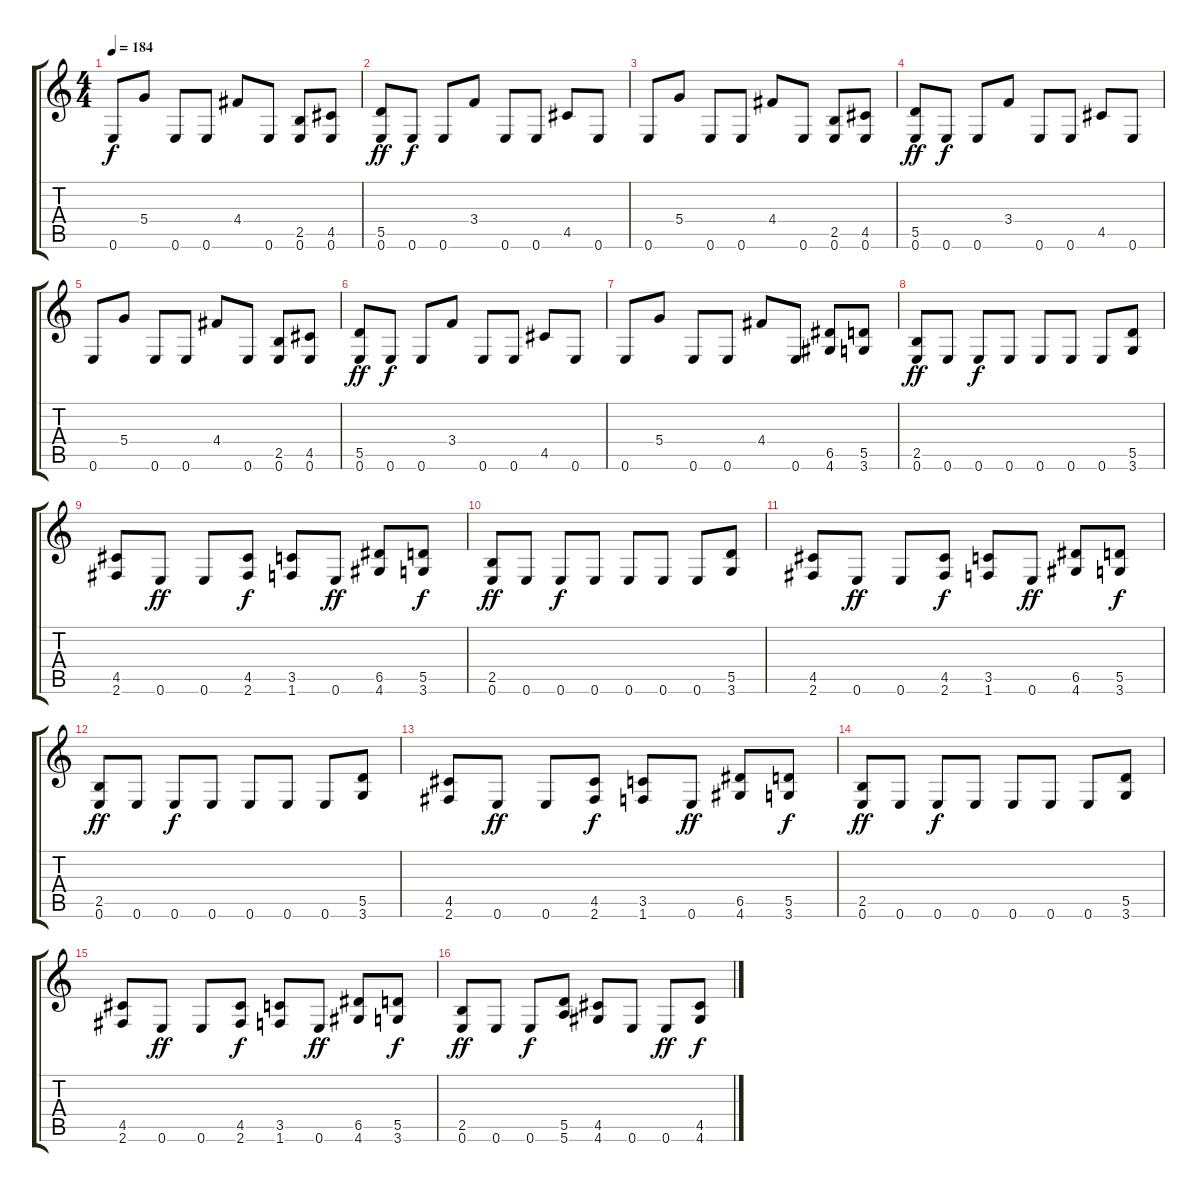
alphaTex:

\track "" {instrument distortionguitar}
\staff {score tabs}
\tuning (E4 B3 G3 D3 A2 E2) {hide}
\ts (4 4)
\tempo 184
\clef g2
\ks c
0.6.8{dy f} 5.4.8 0.6.8 0.6.8 4.4.8 0.6.8 (2.5 0.6).8 (4.5 0.6).8 |
(5.5 0.6).8{dy ff} 0.6.8{dy f} 0.6.8 3.4.8 0.6.8 0.6.8 4.5.8 0.6.8 |
0.6.8 5.4.8 0.6.8 0.6.8 4.4.8 0.6.8 (2.5 0.6).8 (4.5 0.6).8 |
(5.5 0.6).8{dy ff} 0.6.8{dy f} 0.6.8 3.4.8 0.6.8 0.6.8 4.5.8 0.6.8 |
0.6.8 5.4.8 0.6.8 0.6.8 4.4.8 0.6.8 (2.5 0.6).8 (4.5 0.6).8 |
(5.5 0.6).8{dy ff} 0.6.8{dy f} 0.6.8 3.4.8 0.6.8 0.6.8 4.5.8 0.6.8 |
0.6.8 5.4.8 0.6.8 0.6.8 4.4.8 0.6.8 (6.5 4.6).8 (5.5 3.6).8 |
(2.5 0.6).8{dy ff} 0.6.8 0.6.8{dy f} 0.6.8 0.6.8 0.6.8 0.6.8 (5.5 3.6).8 |
(4.5 2.6).8 0.6.8{dy ff} 0.6.8 (4.5 2.6).8{dy f} (3.5 1.6).8 0.6.8{dy ff} (6.5 4.6).8 (5.5 3.6).8{dy f} |
(2.5 0.6).8{dy ff} 0.6.8 0.6.8{dy f} 0.6.8 0.6.8 0.6.8 0.6.8 (5.5 3.6).8 |
(4.5 2.6).8 0.6.8{dy ff} 0.6.8 (4.5 2.6).8{dy f} (3.5 1.6).8 0.6.8{dy ff} (6.5 4.6).8 (5.5 3.6).8{dy f} |
(2.5 0.6).8{dy ff} 0.6.8 0.6.8{dy f} 0.6.8 0.6.8 0.6.8 0.6.8 (5.5 3.6).8 |
(4.5 2.6).8 0.6.8{dy ff} 0.6.8 (4.5 2.6).8{dy f} (3.5 1.6).8 0.6.8{dy ff} (6.5 4.6).8 (5.5 3.6).8{dy f} |
(2.5 0.6).8{dy ff} 0.6.8 0.6.8{dy f} 0.6.8 0.6.8 0.6.8 0.6.8 (5.5 3.6).8 |
(4.5 2.6).8 0.6.8{dy ff} 0.6.8 (4.5 2.6).8{dy f} (3.5 1.6).8 0.6.8{dy ff} (6.5 4.6).8 (5.5 3.6).8{dy f} |
(2.5 0.6).8{dy ff} 0.6.8 0.6.8{dy f} (5.5 5.6).8 (4.5 4.6).8 0.6.8 0.6.8{dy ff} (4.5 4.6).8{dy f}
